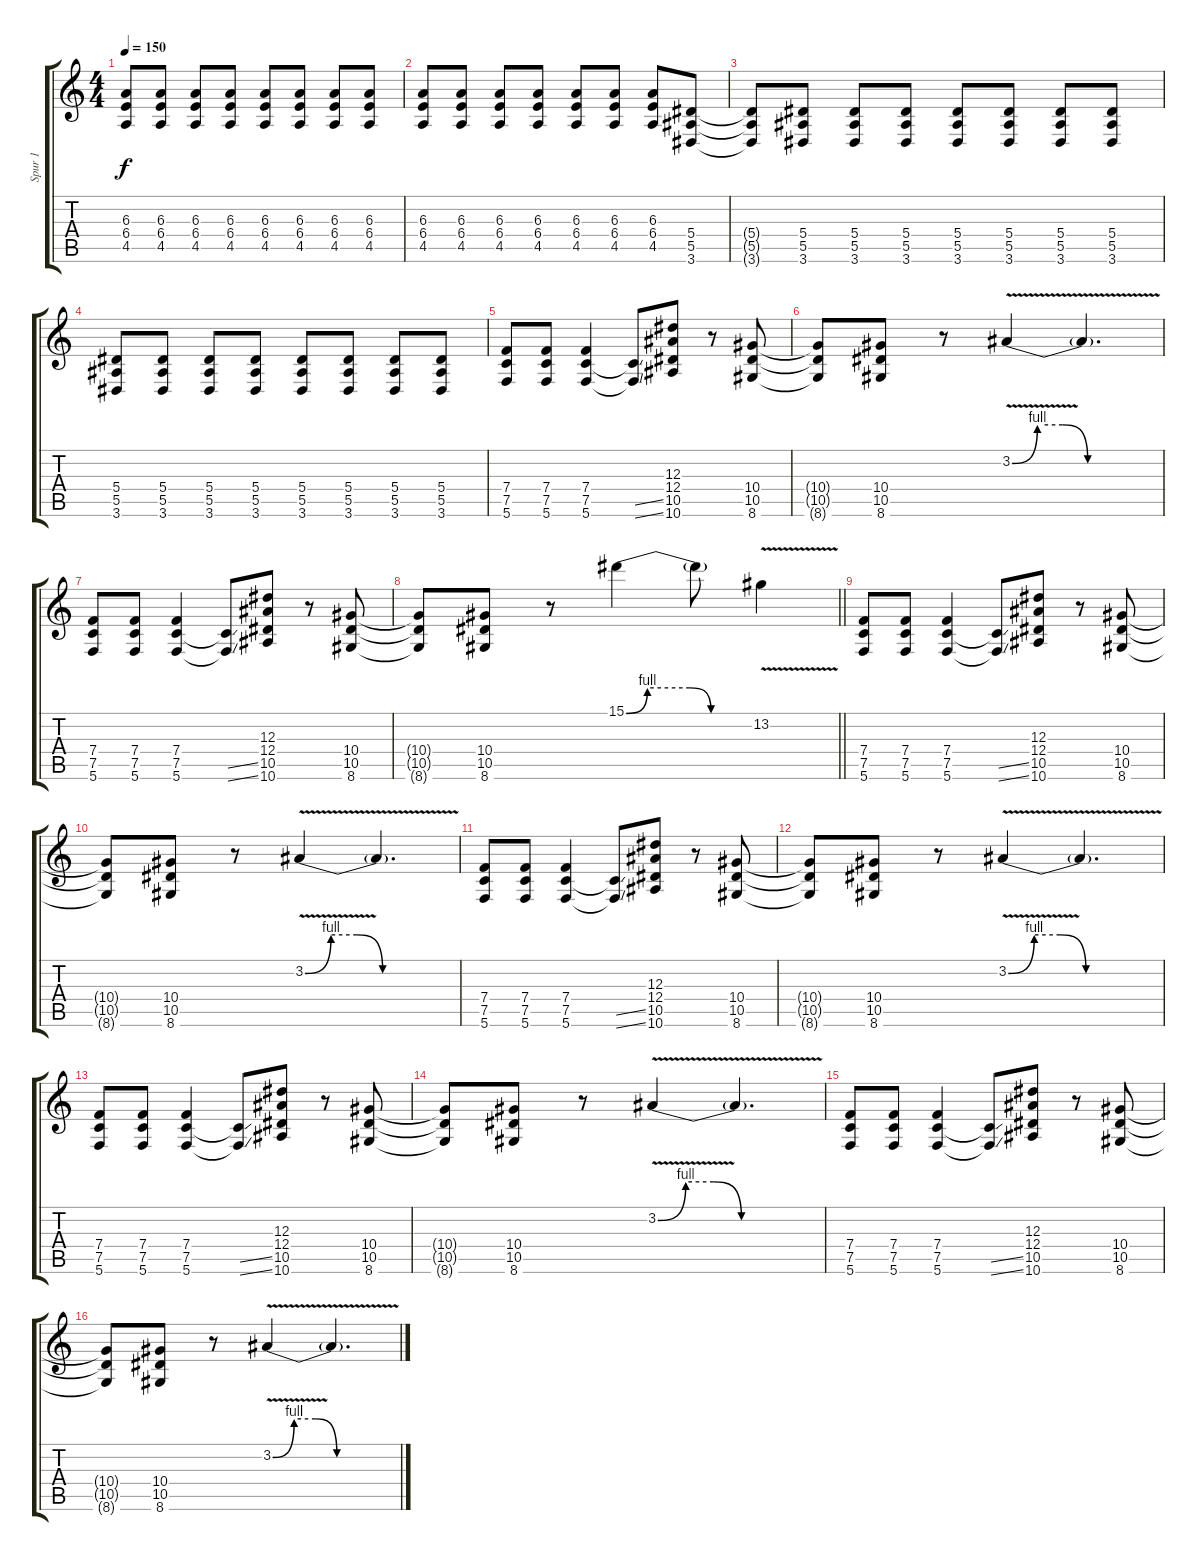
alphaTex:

\track ("Spur 1" "Spur 1") {instrument distortionguitar}
\staff {score tabs}
\tuning (C4 G3 Eb3 Bb2 F2 C2) {hide}
\ts (4 4)
\tempo 150
\clef g2
\ks c
(6.3{t} 6.4{t} 4.5{t}).8{dy f} (6.3 6.4 4.5).8 (6.3 6.4 4.5).8 (6.3 6.4 4.5).8 (6.3 6.4 4.5).8 (6.3 6.4 4.5).8 (6.3 6.4 4.5).8 (6.3 6.4 4.5).8 |
(6.3 6.4 4.5).8 (6.3 6.4 4.5).8 (6.3 6.4 4.5).8 (6.3 6.4 4.5).8 (6.3 6.4 4.5).8 (6.3 6.4 4.5).8 (6.3 6.4 4.5).8 (5.4 5.5 3.6).8 |
(5.4{t} 5.5{t} 3.6{t}).8 (5.4 5.5 3.6).8 (5.4 5.5 3.6).8 (5.4 5.5 3.6).8 (5.4 5.5 3.6).8 (5.4 5.5 3.6).8 (5.4 5.5 3.6).8 (5.4 5.5 3.6).8 |
(5.4 5.5 3.6).8 (5.4 5.5 3.6).8 (5.4 5.5 3.6).8 (5.4 5.5 3.6).8 (5.4 5.5 3.6).8 (5.4 5.5 3.6).8 (5.4 5.5 3.6).8 (5.4 5.5 3.6).8 |
(7.4 7.5 5.6).8 (7.4 7.5 5.6).8 (7.4 7.5 5.6).4 (7.5{ss t} 5.6{ss t}).8 (12.3 12.4 10.5 10.6).8 r.8 (10.4 10.5 8.6).8 |
(10.4{t} 10.5{t} 8.6{t}).8 (10.4 10.5 8.6).8 r.8 3.2{be (custom 0 0 10 4 20 4 30 0 60 0) v}.4 3.2{t}.4{d} |
(7.4 7.5 5.6).8 (7.4 7.5 5.6).8 (7.4 7.5 5.6).4 (7.5{ss t} 5.6{ss t}).8 (12.3 12.4 10.5 10.6).8 r.8 (10.4 10.5 8.6).8 |
\barLineRight lightlight
(10.4{t} 10.5{t} 8.6{t}).8 (10.4 10.5 8.6).8 r.8 15.1{be (custom 0 0 10 4 30 4 40 0 60 0)}.4 15.1{t}.8 13.2{v}.4 |
(7.4 7.5 5.6).8 (7.4 7.5 5.6).8 (7.4 7.5 5.6).4 (7.5{ss t} 5.6{ss t}).8 (12.3 12.4 10.5 10.6).8 r.8 (10.4 10.5 8.6).8 |
(10.4{t} 10.5{t} 8.6{t}).8 (10.4 10.5 8.6).8 r.8 3.2{be (custom 0 0 10 4 20 4 30 0 60 0) v}.4 3.2{t}.4{d} |
(7.4 7.5 5.6).8 (7.4 7.5 5.6).8 (7.4 7.5 5.6).4 (7.5{ss t} 5.6{ss t}).8 (12.3 12.4 10.5 10.6).8 r.8 (10.4 10.5 8.6).8 |
(10.4{t} 10.5{t} 8.6{t}).8 (10.4 10.5 8.6).8 r.8 3.2{be (custom 0 0 10 4 20 4 30 0 60 0) v}.4 3.2{t}.4{d} |
(7.4 7.5 5.6).8 (7.4 7.5 5.6).8 (7.4 7.5 5.6).4 (7.5{ss t} 5.6{ss t}).8 (12.3 12.4 10.5 10.6).8 r.8 (10.4 10.5 8.6).8 |
(10.4{t} 10.5{t} 8.6{t}).8 (10.4 10.5 8.6).8 r.8 3.2{be (custom 0 0 10 4 20 4 30 0 60 0) v}.4 3.2{t}.4{d} |
(7.4 7.5 5.6).8 (7.4 7.5 5.6).8 (7.4 7.5 5.6).4 (7.5{ss t} 5.6{ss t}).8 (12.3 12.4 10.5 10.6).8 r.8 (10.4 10.5 8.6).8 |
(10.4{t} 10.5{t} 8.6{t}).8 (10.4 10.5 8.6).8 r.8 3.2{be (custom 0 0 10 4 20 4 30 0 60 0) v}.4 3.2{t}.4{d}
